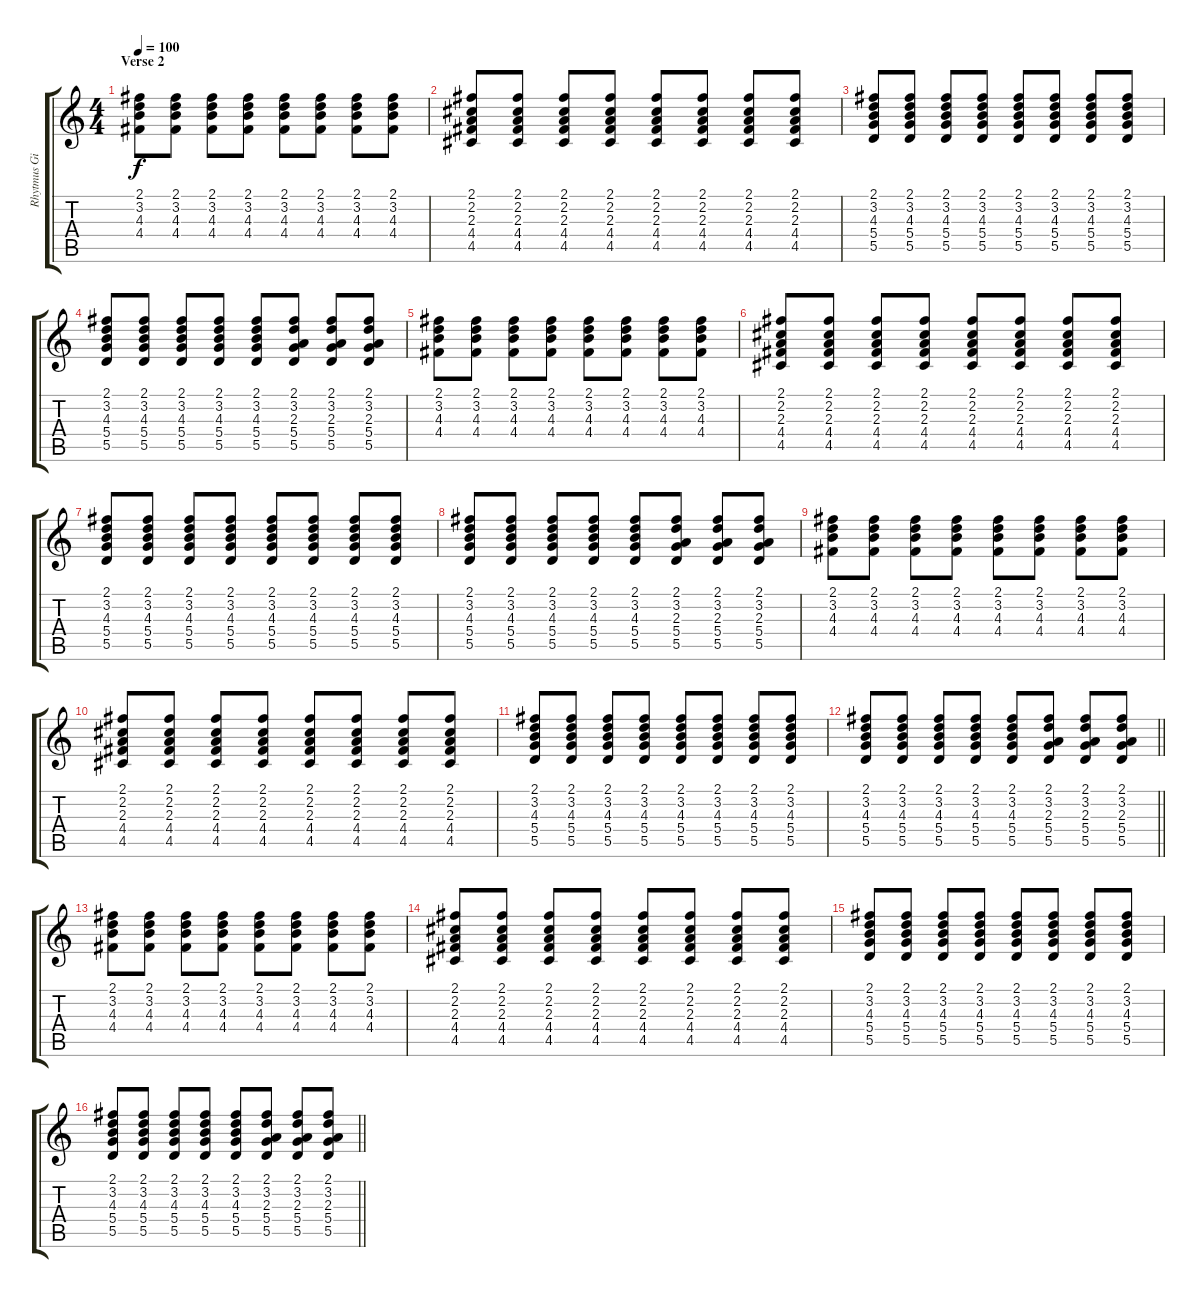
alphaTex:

\track ("Rhytmus Gitarre" "Rhytmus Gi") {instrument overdrivenguitar}
\staff {score tabs}
\tuning (E4 B3 G3 D3 A2 E2) {hide}
\ts (4 4)
\section ("" "Verse 2")
\tempo 100
\clef g2
\ks c
(2.1 3.2 4.3 4.4).8{dy f volume 9 instrument electricguitarclean} (2.1 3.2 4.3 4.4).8 (2.1 3.2 4.3 4.4).8 (2.1 3.2 4.3 4.4).8 (2.1 3.2 4.3 4.4).8 (2.1 3.2 4.3 4.4).8 (2.1 3.2 4.3 4.4).8 (2.1 3.2 4.3 4.4).8 |
(2.1 2.2 2.3 4.4 4.5).8 (2.1 2.2 2.3 4.4 4.5).8 (2.1 2.2 2.3 4.4 4.5).8 (2.1 2.2 2.3 4.4 4.5).8 (2.1 2.2 2.3 4.4 4.5).8 (2.1 2.2 2.3 4.4 4.5).8 (2.1 2.2 2.3 4.4 4.5).8 (2.1 2.2 2.3 4.4 4.5).8 |
(2.1 3.2 4.3 5.4 5.5).8 (2.1 3.2 4.3 5.4 5.5).8 (2.1 3.2 4.3 5.4 5.5).8 (2.1 3.2 4.3 5.4 5.5).8 (2.1 3.2 4.3 5.4 5.5).8 (2.1 3.2 4.3 5.4 5.5).8 (2.1 3.2 4.3 5.4 5.5).8 (2.1 3.2 4.3 5.4 5.5).8 |
(2.1 3.2 4.3 5.4 5.5).8 (2.1 3.2 4.3 5.4 5.5).8 (2.1 3.2 4.3 5.4 5.5).8 (2.1 3.2 4.3 5.4 5.5).8 (2.1 3.2 4.3 5.4 5.5).8 (2.1 3.2 2.3 5.4 5.5).8 (2.1 3.2 2.3 5.4 5.5).8 (2.1 3.2 2.3 5.4 5.5).8 |
(2.1 3.2 4.3 4.4).8 (2.1 3.2 4.3 4.4).8 (2.1 3.2 4.3 4.4).8 (2.1 3.2 4.3 4.4).8 (2.1 3.2 4.3 4.4).8 (2.1 3.2 4.3 4.4).8 (2.1 3.2 4.3 4.4).8 (2.1 3.2 4.3 4.4).8 |
(2.1 2.2 2.3 4.4 4.5).8 (2.1 2.2 2.3 4.4 4.5).8 (2.1 2.2 2.3 4.4 4.5).8 (2.1 2.2 2.3 4.4 4.5).8 (2.1 2.2 2.3 4.4 4.5).8 (2.1 2.2 2.3 4.4 4.5).8 (2.1 2.2 2.3 4.4 4.5).8 (2.1 2.2 2.3 4.4 4.5).8 |
(2.1 3.2 4.3 5.4 5.5).8 (2.1 3.2 4.3 5.4 5.5).8 (2.1 3.2 4.3 5.4 5.5).8 (2.1 3.2 4.3 5.4 5.5).8 (2.1 3.2 4.3 5.4 5.5).8 (2.1 3.2 4.3 5.4 5.5).8 (2.1 3.2 4.3 5.4 5.5).8 (2.1 3.2 4.3 5.4 5.5).8 |
(2.1 3.2 4.3 5.4 5.5).8 (2.1 3.2 4.3 5.4 5.5).8 (2.1 3.2 4.3 5.4 5.5).8 (2.1 3.2 4.3 5.4 5.5).8 (2.1 3.2 4.3 5.4 5.5).8 (2.1 3.2 2.3 5.4 5.5).8 (2.1 3.2 2.3 5.4 5.5).8 (2.1 3.2 2.3 5.4 5.5).8 |
(2.1 3.2 4.3 4.4).8 (2.1 3.2 4.3 4.4).8 (2.1 3.2 4.3 4.4).8 (2.1 3.2 4.3 4.4).8 (2.1 3.2 4.3 4.4).8 (2.1 3.2 4.3 4.4).8 (2.1 3.2 4.3 4.4).8 (2.1 3.2 4.3 4.4).8 |
(2.1 2.2 2.3 4.4 4.5).8 (2.1 2.2 2.3 4.4 4.5).8 (2.1 2.2 2.3 4.4 4.5).8 (2.1 2.2 2.3 4.4 4.5).8 (2.1 2.2 2.3 4.4 4.5).8 (2.1 2.2 2.3 4.4 4.5).8 (2.1 2.2 2.3 4.4 4.5).8 (2.1 2.2 2.3 4.4 4.5).8 |
(2.1 3.2 4.3 5.4 5.5).8 (2.1 3.2 4.3 5.4 5.5).8 (2.1 3.2 4.3 5.4 5.5).8 (2.1 3.2 4.3 5.4 5.5).8 (2.1 3.2 4.3 5.4 5.5).8 (2.1 3.2 4.3 5.4 5.5).8 (2.1 3.2 4.3 5.4 5.5).8 (2.1 3.2 4.3 5.4 5.5).8 |
\barLineRight lightlight
(2.1 3.2 4.3 5.4 5.5).8 (2.1 3.2 4.3 5.4 5.5).8 (2.1 3.2 4.3 5.4 5.5).8 (2.1 3.2 4.3 5.4 5.5).8 (2.1 3.2 4.3 5.4 5.5).8 (2.1 3.2 2.3 5.4 5.5).8 (2.1 3.2 2.3 5.4 5.5).8 (2.1 3.2 2.3 5.4 5.5).8 |
(2.1 3.2 4.3 4.4).8 (2.1 3.2 4.3 4.4).8 (2.1 3.2 4.3 4.4).8 (2.1 3.2 4.3 4.4).8 (2.1 3.2 4.3 4.4).8 (2.1 3.2 4.3 4.4).8 (2.1 3.2 4.3 4.4).8 (2.1 3.2 4.3 4.4).8 |
(2.1 2.2 2.3 4.4 4.5).8 (2.1 2.2 2.3 4.4 4.5).8 (2.1 2.2 2.3 4.4 4.5).8 (2.1 2.2 2.3 4.4 4.5).8 (2.1 2.2 2.3 4.4 4.5).8 (2.1 2.2 2.3 4.4 4.5).8 (2.1 2.2 2.3 4.4 4.5).8 (2.1 2.2 2.3 4.4 4.5).8 |
(2.1 3.2 4.3 5.4 5.5).8 (2.1 3.2 4.3 5.4 5.5).8 (2.1 3.2 4.3 5.4 5.5).8 (2.1 3.2 4.3 5.4 5.5).8 (2.1 3.2 4.3 5.4 5.5).8 (2.1 3.2 4.3 5.4 5.5).8 (2.1 3.2 4.3 5.4 5.5).8 (2.1 3.2 4.3 5.4 5.5).8 |
\barLineRight lightlight
(2.1 3.2 4.3 5.4 5.5).8 (2.1 3.2 4.3 5.4 5.5).8 (2.1 3.2 4.3 5.4 5.5).8 (2.1 3.2 4.3 5.4 5.5).8 (2.1 3.2 4.3 5.4 5.5).8 (2.1 3.2 2.3 5.4 5.5).8 (2.1 3.2 2.3 5.4 5.5).8 (2.1 3.2 2.3 5.4 5.5).8
